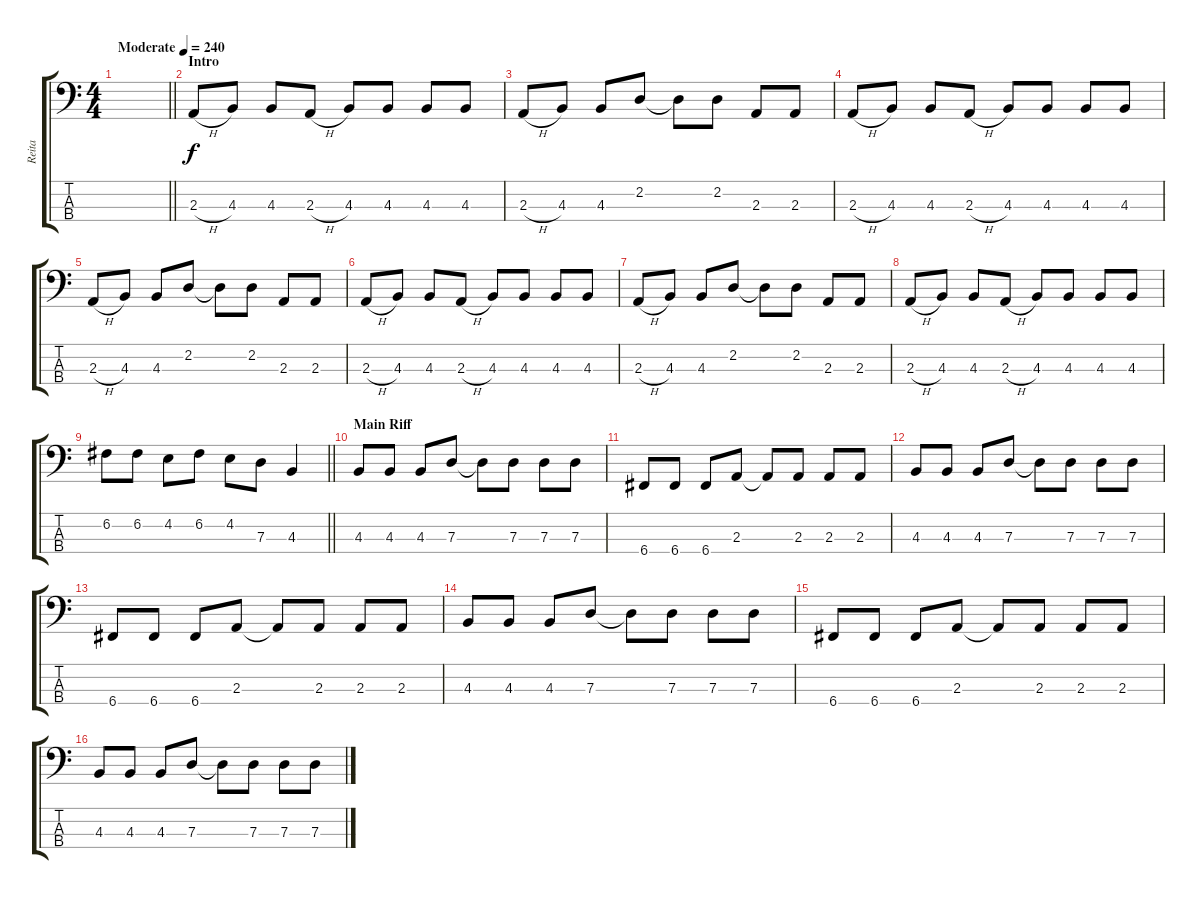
\track ("Reita" "Reita") {instrument electricbasspick}
\staff {score tabs}
\tuning (F2 C2 G1 C1) {hide}
\ts (4 4)
\tempo (240 "Moderate")
\clef f4
\barLineRight lightlight
\ks c
|
\section ("" "Intro")
2.3{h}.8 4.3.8 4.3.8 2.3{h}.8 4.3.8 4.3.8 4.3.8 4.3.8 |
2.3{h}.8 4.3.8 4.3.8 2.2.8 2.2{t}.8 2.2.8 2.3.8 2.3.8 |
2.3{h}.8 4.3.8 4.3.8 2.3{h}.8 4.3.8 4.3.8 4.3.8 4.3.8 |
2.3{h}.8 4.3.8 4.3.8 2.2.8 2.2{t}.8 2.2.8 2.3.8 2.3.8 |
2.3{h}.8 4.3.8 4.3.8 2.3{h}.8 4.3.8 4.3.8 4.3.8 4.3.8 |
2.3{h}.8 4.3.8 4.3.8 2.2.8 2.2{t}.8 2.2.8 2.3.8 2.3.8 |
2.3{h}.8 4.3.8 4.3.8 2.3{h}.8 4.3.8 4.3.8 4.3.8 4.3.8 |
\barLineRight lightlight
6.2.8 6.2.8 4.2.8 6.2.8 4.2.8 7.3.8 4.3.4 |
\section ("" "Main Riff")
4.3.8 4.3.8 4.3.8 7.3.8 7.3{t}.8 7.3.8 7.3.8 7.3.8 |
6.4.8 6.4.8 6.4.8 2.3.8 2.3{t}.8 2.3.8 2.3.8 2.3.8 |
4.3.8 4.3.8 4.3.8 7.3.8 7.3{t}.8 7.3.8 7.3.8 7.3.8 |
6.4.8 6.4.8 6.4.8 2.3.8 2.3{t}.8 2.3.8 2.3.8 2.3.8 |
4.3.8 4.3.8 4.3.8 7.3.8 7.3{t}.8 7.3.8 7.3.8 7.3.8 |
6.4.8 6.4.8 6.4.8 2.3.8 2.3{t}.8 2.3.8 2.3.8 2.3.8 |
4.3.8 4.3.8 4.3.8 7.3.8 7.3{t}.8 7.3.8 7.3.8 7.3.8
